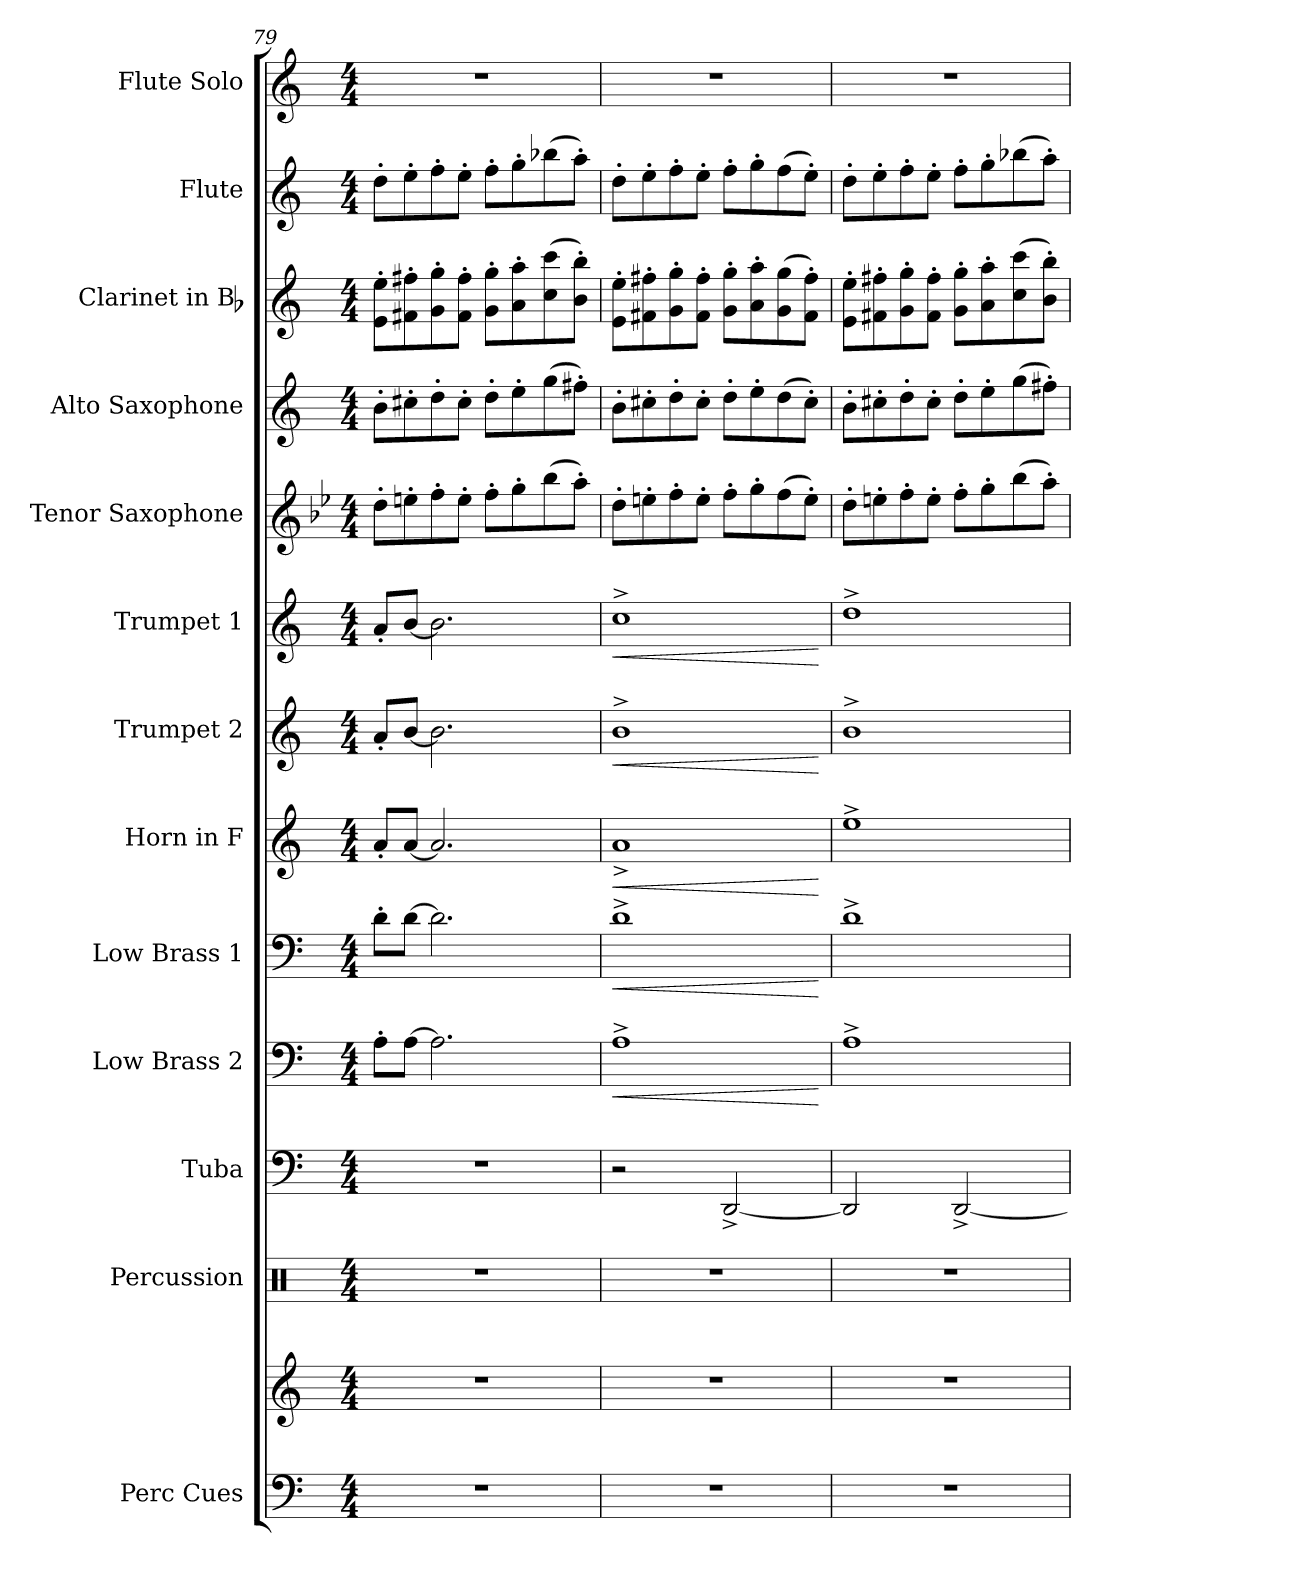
**kern	**kern	**kern	**kern	**kern	**dynam	**kern	**dynam	**kern	**dynam	**kern	**dynam	**kern	**dynam	**kern	**kern	**kern	**kern	**kern
*part13	*part13	*part12	*part11	*part10	*part10	*part9	*part9	*part8	*part8	*part7	*part7	*part6	*part6	*part5	*part4	*part3	*part2	*part1
*staff14	*staff13	*staff12	*staff11	*staff10	*staff10	*staff9	*staff9	*staff8	*staff8	*staff7	*staff7	*staff6	*staff6	*staff5	*staff4	*staff3	*staff2	*staff1
*I"Perc Cues	*	*I"Percussion	*I"Tuba	*I"Low Brass 2	*	*I"Low Brass 1	*	*I"Horn in F	*	*I"Trumpet 2	*	*I"Trumpet 1	*	*I"Tenor Saxophone	*I"Alto Saxophone	*I"Clarinet in Bb	*I"Flute	*I"Flute Solo
*I'Perc	*	*I'Perc.	*I'Tba.	*I'LB 2	*	*I'LB 1	*	*I'Hn.	*	*I'Tpt.	*	*I'Tpt.	*	*I'Ten. Sax.	*I'Alto Sax.	*I'Cl.	*I'Fl.	*I'Fl.
*clefF4	*clefG2	*clefX	*clefF4	*clefF4	*	*clefF4	*	*clefG2	*	*clefG2	*	*clefG2	*	*clefG2	*clefG2	*clefG2	*clefG2	*clefG2
*	*	*	*	*	*	*	*	*ITrd4c7	*	*ITrd1c2	*	*ITrd1c2	*	*ITrd8c14	*ITrd5c9	*ITrd1c2	*	*
*k[]	*k[]	*k[]	*k[]	*k[]	*	*k[]	*	*k[b-]	*	*k[b-e-]	*	*k[b-e-]	*	*k[b-e-]	*k[b-e-a-]	*k[b-e-]	*k[]	*k[]
*M4/4	*M4/4	*M4/4	*M4/4	*M4/4	*	*M4/4	*	*M4/4	*	*M4/4	*	*M4/4	*	*M4/4	*M4/4	*M4/4	*M4/4	*M4/4
=79	=79	=79	=79	=79	=79	=79	=79	=79	=79	=79	=79	=79	=79	=79	=79	=79	=79	=79
1r	1r	1r	1r	8A'i\L	.	8d'i\L	.	8d'i/L	.	8g'i/L	.	8g'i/L	.	8d'i\L	8d'i\L	8di\' 8ddi'L	8dd'i\L	1r
.	.	.	.	[8Ai\J	.	[8di\J	.	[8di/J	.	[8ai/J	.	[8ai/J	.	8en'i\	8en'i\	8eni\' 8eeni'	8ee'i\	.
.	.	.	.	2.Ai\]	.	2.di\]	.	2.di/]	.	2.ai\]	.	2.ai\]	.	8f'i\	8f'i\	8fi\' 8ffi'	8ff'i\	.
.	.	.	.	.	.	.	.	.	.	.	.	.	.	8e'i\J	8e'i\J	8ei\' 8eei'J	8ee'i\J	.
.	.	.	.	.	.	.	.	.	.	.	.	.	.	8f'i\L	8f'i\L	8fi\' 8ffi'L	8ff'i\L	.
.	.	.	.	.	.	.	.	.	.	.	.	.	.	8g'i\	8g'i\	8gi\' 8ggi'	8gg'i\	.
.	.	.	.	.	.	.	.	.	.	.	.	.	.	(8b-i\	(8b-i\	(8b-i\ 8bb-i	(8bb-Xi\	.
.	.	.	.	.	.	.	.	.	.	.	.	.	.	8a'i\J)	8an'i\J)	8ai\' 8aai'J)	8aa'i\J)	.
=80	=80	=80	=80	=80	=80	=80	=80	=80	=80	=80	=80	=80	=80	=80	=80	=80	=80	=80
!	!	!	!	!	!LO:HP:b	!	!LO:HP:b	!	!LO:HP:b	!	!LO:HP:b	!	!LO:HP:b	!	!	!	!	!
1r	1r	1r	2r	1A^i	<	1d^i	<	1d^i	<	1a^i	<	1b-^i	<	8d'i\L	8d'i\L	8di\' 8ddi'L	8dd'i\L	1r
.	.	.	.	.	.	.	.	.	.	.	.	.	.	8en'i\	8en'i\	8eni\' 8eeni'	8ee'i\	.
.	.	.	.	.	.	.	.	.	.	.	.	.	.	8f'i\	8f'i\	8fi\' 8ffi'	8ff'i\	.
.	.	.	.	.	.	.	.	.	.	.	.	.	.	8e'i\J	8e'i\J	8ei\' 8eei'J	8ee'i\J	.
.	.	.	[2DD^i/	.	.	.	.	.	.	.	.	.	.	8f'i\L	8f'i\L	8fi\' 8ffi'L	8ff'i\L	.
.	.	.	.	.	.	.	.	.	.	.	.	.	.	8g'i\	8g'i\	8gi\' 8ggi'	8gg'i\	.
.	.	.	.	.	.	.	.	.	.	.	.	.	.	(8fi\	(8fi\	(8fi\ 8ffi	(8ffi\	.
.	.	.	.	.	.	.	.	.	.	.	.	.	.	8e'i\J)	8e'i\J)	8ei\' 8eei'J)	8ee'i\J)	.
.	.	.	.	.	[	.	[	.	[	.	[	.	[	.	.	.	.	.
=81	=81	=81	=81	=81	=81	=81	=81	=81	=81	=81	=81	=81	=81	=81	=81	=81	=81	=81
1r	1r	1r	2DDi/]	1A^i	.	1d^i	.	1a^i	.	1a^i	.	1cc^i	.	8d'i\L	8d'i\L	8di\' 8ddi'L	8dd'i\L	1r
.	.	.	.	.	.	.	.	.	.	.	.	.	.	8en'i\	8en'i\	8eni\' 8eeni'	8ee'i\	.
.	.	.	.	.	.	.	.	.	.	.	.	.	.	8f'i\	8f'i\	8fi\' 8ffi'	8ff'i\	.
.	.	.	.	.	.	.	.	.	.	.	.	.	.	8e'i\J	8e'i\J	8ei\' 8eei'J	8ee'i\J	.
.	.	.	[2DD^i/	.	.	.	.	.	.	.	.	.	.	8f'i\L	8f'i\L	8fi\' 8ffi'L	8ff'i\L	.
.	.	.	.	.	.	.	.	.	.	.	.	.	.	8g'i\	8g'i\	8gi\' 8ggi'	8gg'i\	.
.	.	.	.	.	.	.	.	.	.	.	.	.	.	(8b-i\	(8b-i\	(8b-i\ 8bb-i	(8bb-Xi\	.
.	.	.	.	.	.	.	.	.	.	.	.	.	.	8a'i\J)	8an'i\J)	8ai\' 8aai'J)	8aa'i\J)	.
=	=	=	=	=	=	=	=	=	=	=	=	=	=	=	=	=	=	=
*-	*-	*-	*-	*-	*-	*-	*-	*-	*-	*-	*-	*-	*-	*-	*-	*-	*-	*-
